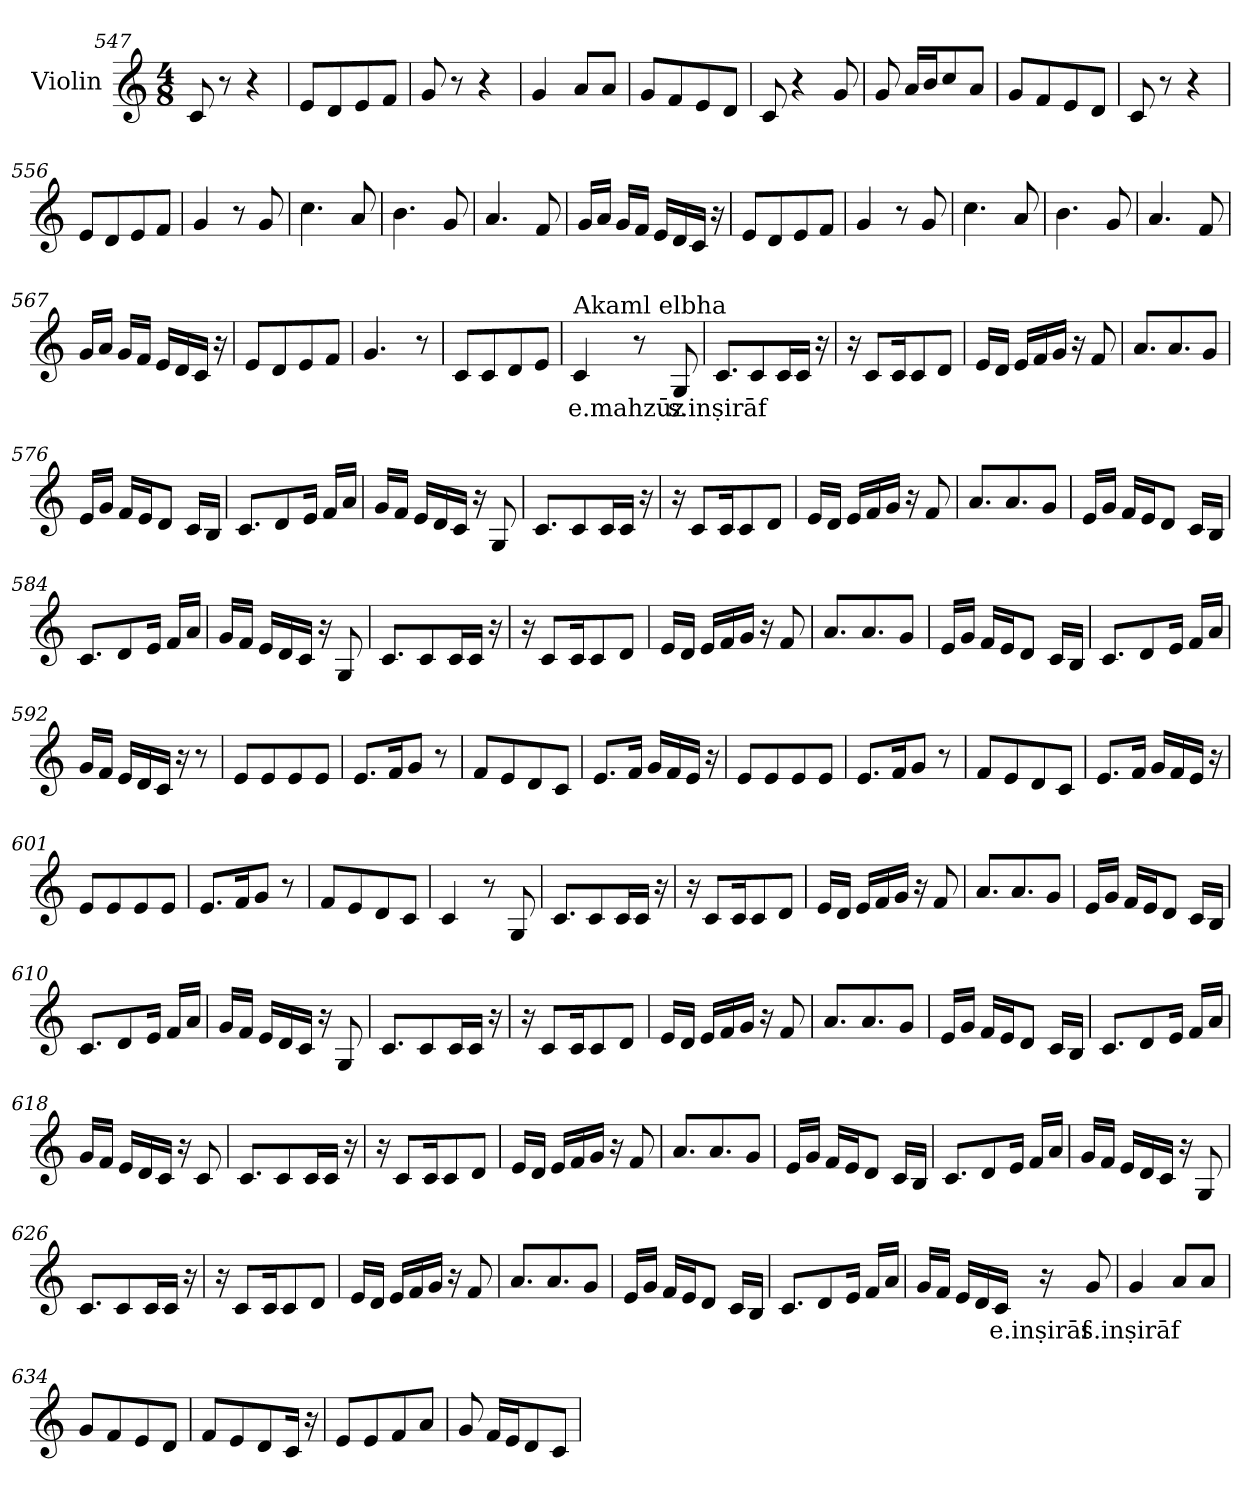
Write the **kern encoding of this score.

**kern	**text
*part1	*part1
*staff1	*staff1
*I"Violin	*
*clefG2	*
*k[]	*
*M4/8	*
=547	=547
8c/	.
8r	.
4r	.
=548	=548
8e/L	.
8d/	.
8e/	.
8f/J	.
=549	=549
8g/	.
8r	.
4r	.
=550	=550
4g/	.
8a/L	.
8a/J	.
=551	=551
8g/L	.
8f/	.
8e/	.
8d/J	.
=552	=552
8c/	.
4r	.
8g/	.
!!LO:LB:g=z
=553	=553
8g/	.
16a/LL	.
16b/J	.
8cc/	.
8a/J	.
=554	=554
8g/L	.
8f/	.
8e/	.
8d/J	.
=555	=555
8c/	.
8r	.
4r	.
=556	=556
8e/L	.
8d/	.
8e/	.
8f/J	.
=557	=557
4g/	.
8r	.
8g/	.
=558	=558
4.cc\	.
8a/	.
=559	=559
4.b\	.
8g/	.
=560	=560
4.a/	.
8f/	.
!!LO:LB:g=z
=561	=561
16g/LL	.
16a/JJ	.
16g/LL	.
16f/JJ	.
16e/LL	.
16d/	.
16c/JJ	.
16r	.
=562	=562
8e/L	.
8d/	.
8e/	.
8f/J	.
=563	=563
4g/	.
8r	.
8g/	.
=564	=564
4.cc\	.
8a/	.
=565	=565
4.b\	.
8g/	.
=566	=566
4.a/	.
8f/	.
=567	=567
16g/LL	.
16a/JJ	.
16g/LL	.
16f/JJ	.
16e/LL	.
16d/	.
16c/JJ	.
16r	.
!!LO:LB:g=z
=568	=568
8e/L	.
8d/	.
8e/	.
8f/J	.
=569	=569
4.g/	.
8r	.
=570	=570
8c/L	.
8c/	.
8d/	.
8e/J	.
=571	=571
!LO:TX:a:t=Akaml elbha	!
!	!LO:LY:b
4c/	e.mahzūz
8r	.
!	!LO:LY:b
8G/	s.inṣirāf
=572	=572
8.c/L	.
8c/	.
16c/L	.
16c/JJ	.
16r	.
=573	=573
16r	.
8c/L	.
16c/K	.
8c/	.
8d/J	.
!!LO:PB:g=z
=574	=574
16e/LL	.
16d/JJ	.
16e/LL	.
16f/	.
16g/JJ	.
16r	.
8f/	.
=575	=575
8.a/L	.
8.a/	.
8g/J	.
=576	=576
16e/LL	.
16g/JJ	.
16f/LL	.
16e/J	.
8d/J	.
16c/LL	.
16B/JJ	.
=577	=577
8.c/L	.
8d/	.
16e/Jk	.
16f/LL	.
16a/JJ	.
=578	=578
16g/LL	.
16f/JJ	.
16e/LL	.
16d/	.
16c/JJ	.
16r	.
8G/	.
=579	=579
8.c/L	.
8c/	.
16c/L	.
16c/JJ	.
16r	.
!!LO:LB:g=z
=580	=580
16r	.
8c/L	.
16c/K	.
8c/	.
8d/J	.
=581	=581
16e/LL	.
16d/JJ	.
16e/LL	.
16f/	.
16g/JJ	.
16r	.
8f/	.
=582	=582
8.a/L	.
8.a/	.
8g/J	.
=583	=583
16e/LL	.
16g/JJ	.
16f/LL	.
16e/J	.
8d/J	.
16c/LL	.
16B/JJ	.
=584	=584
8.c/L	.
8d/	.
16e/Jk	.
16f/LL	.
16a/JJ	.
=585	=585
16g/LL	.
16f/JJ	.
16e/LL	.
16d/	.
16c/JJ	.
16r	.
8G/	.
!!LO:LB:g=z
=586	=586
8.c/L	.
8c/	.
16c/L	.
16c/JJ	.
16r	.
=587	=587
16r	.
8c/L	.
16c/K	.
8c/	.
8d/J	.
=588	=588
16e/LL	.
16d/JJ	.
16e/LL	.
16f/	.
16g/JJ	.
16r	.
8f/	.
=589	=589
8.a/L	.
8.a/	.
8g/J	.
=590	=590
16e/LL	.
16g/JJ	.
16f/LL	.
16e/J	.
8d/J	.
16c/LL	.
16B/JJ	.
=591	=591
8.c/L	.
8d/	.
16e/Jk	.
16f/LL	.
16a/JJ	.
!!LO:LB:g=z
=592	=592
16g/LL	.
16f/JJ	.
16e/LL	.
16d/	.
16c/JJ	.
16r	.
8r	.
=593	=593
8e/L	.
8e/	.
8e/	.
8e/J	.
=594	=594
8.e/L	.
16f/K	.
8g/J	.
8r	.
=595	=595
8f/L	.
8e/	.
8d/	.
8c/J	.
=596	=596
8.e/L	.
16f/Jk	.
16g/LL	.
16f/	.
16e/JJ	.
16r	.
=597	=597
8e/L	.
8e/	.
8e/	.
8e/J	.
=598	=598
8.e/L	.
16f/K	.
8g/J	.
8r	.
!!LO:LB:g=z
=599	=599
8f/L	.
8e/	.
8d/	.
8c/J	.
=600	=600
8.e/L	.
16f/Jk	.
16g/LL	.
16f/	.
16e/JJ	.
16r	.
=601	=601
8e/L	.
8e/	.
8e/	.
8e/J	.
=602	=602
8.e/L	.
16f/K	.
8g/J	.
8r	.
=603	=603
8f/L	.
8e/	.
8d/	.
8c/J	.
=604	=604
4c/	.
8r	.
8G/	.
=605	=605
8.c/L	.
8c/	.
16c/L	.
16c/JJ	.
16r	.
!!LO:LB:g=z
=606	=606
16r	.
8c/L	.
16c/K	.
8c/	.
8d/J	.
!!LO:LB:g=z
=607	=607
16e/LL	.
16d/JJ	.
16e/LL	.
16f/	.
16g/JJ	.
16r	.
8f/	.
=608	=608
8.a/L	.
8.a/	.
8g/J	.
=609	=609
16e/LL	.
16g/JJ	.
16f/LL	.
16e/J	.
8d/J	.
16c/LL	.
16B/JJ	.
=610	=610
8.c/L	.
8d/	.
16e/Jk	.
16f/LL	.
16a/JJ	.
=611	=611
16g/LL	.
16f/JJ	.
16e/LL	.
16d/	.
16c/JJ	.
16r	.
8G/	.
=612	=612
8.c/L	.
8c/	.
16c/L	.
16c/JJ	.
16r	.
!!LO:LB:g=z
=613	=613
16r	.
8c/L	.
16c/K	.
8c/	.
8d/J	.
=614	=614
16e/LL	.
16d/JJ	.
16e/LL	.
16f/	.
16g/JJ	.
16r	.
8f/	.
=615	=615
8.a/L	.
8.a/	.
8g/J	.
=616	=616
16e/LL	.
16g/JJ	.
16f/LL	.
16e/J	.
8d/J	.
16c/LL	.
16B/JJ	.
=617	=617
8.c/L	.
8d/	.
16e/Jk	.
16f/LL	.
16a/JJ	.
=618	=618
16g/LL	.
16f/JJ	.
16e/LL	.
16d/	.
16c/JJ	.
16r	.
8c/	.
!!LO:PB:g=z
=619	=619
8.c/L	.
8c/	.
16c/L	.
16c/JJ	.
16r	.
=620	=620
16r	.
8c/L	.
16c/K	.
8c/	.
8d/J	.
=621	=621
16e/LL	.
16d/JJ	.
16e/LL	.
16f/	.
16g/JJ	.
16r	.
8f/	.
=622	=622
8.a/L	.
8.a/	.
8g/J	.
=623	=623
16e/LL	.
16g/JJ	.
16f/LL	.
16e/J	.
8d/J	.
16c/LL	.
16B/JJ	.
=624	=624
8.c/L	.
8d/	.
16e/Jk	.
16f/LL	.
16a/JJ	.
!!LO:LB:g=z
=625	=625
16g/LL	.
16f/JJ	.
16e/LL	.
16d/	.
16c/JJ	.
16r	.
8G/	.
=626	=626
8.c/L	.
8c/	.
16c/L	.
16c/JJ	.
16r	.
=627	=627
16r	.
8c/L	.
16c/K	.
8c/	.
8d/J	.
=628	=628
16e/LL	.
16d/JJ	.
16e/LL	.
16f/	.
16g/JJ	.
16r	.
8f/	.
=629	=629
8.a/L	.
8.a/	.
8g/J	.
=630	=630
16e/LL	.
16g/JJ	.
16f/LL	.
16e/J	.
8d/J	.
16c/LL	.
16B/JJ	.
!!LO:LB:g=z
=631	=631
8.c/L	.
8d/	.
16e/Jk	.
16f/LL	.
16a/JJ	.
=632	=632
16g/LL	.
16f/JJ	.
16e/LL	.
16d/	.
!	!LO:LY:b
16c/JJ	e.inṣirāf
16r	.
!	!LO:LY:b
8g/	s.inṣirāf
=633	=633
4g/	.
8a/L	.
8a/J	.
=634	=634
8g/L	.
8f/	.
8e/	.
8d/J	.
=635	=635
8f/L	.
8e/	.
8d/	.
16c/Jk	.
16r	.
=636	=636
8e/L	.
8e/	.
8f/	.
8a/J	.
=637	=637
8g/	.
16f/LL	.
16e/J	.
8d/	.
8c/J	.
=	=
*-	*-
